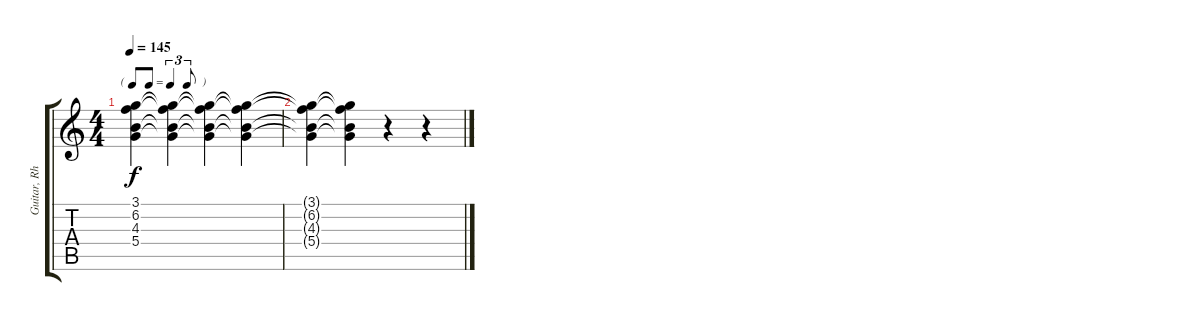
\track ("Guitar, Rhythm" "Guitar, Rh") {instrument overdrivenguitar}
\staff {score tabs}
\tuning (E4 B3 G3 D3 A2 E2) {hide}
\ts (4 4)
\tf triplet8th
\tempo 145
\clef g2
\ks c
(3.1{t} 6.2{t} 4.3{t} 5.4{t}).4{dy f} (3.1{t} 6.2{t} 4.3{t} 5.4{t}).4 (3.1{t} 6.2{t} 4.3{t} 5.4{t}).4 (3.1{t} 6.2{t} 4.3{t} 5.4{t}).4 |
(3.1{t} 6.2{t} 4.3{t} 5.4{t}).4 (3.1{t} 6.2{t} 4.3{t} 5.4{t}).4 r.4 r.4
